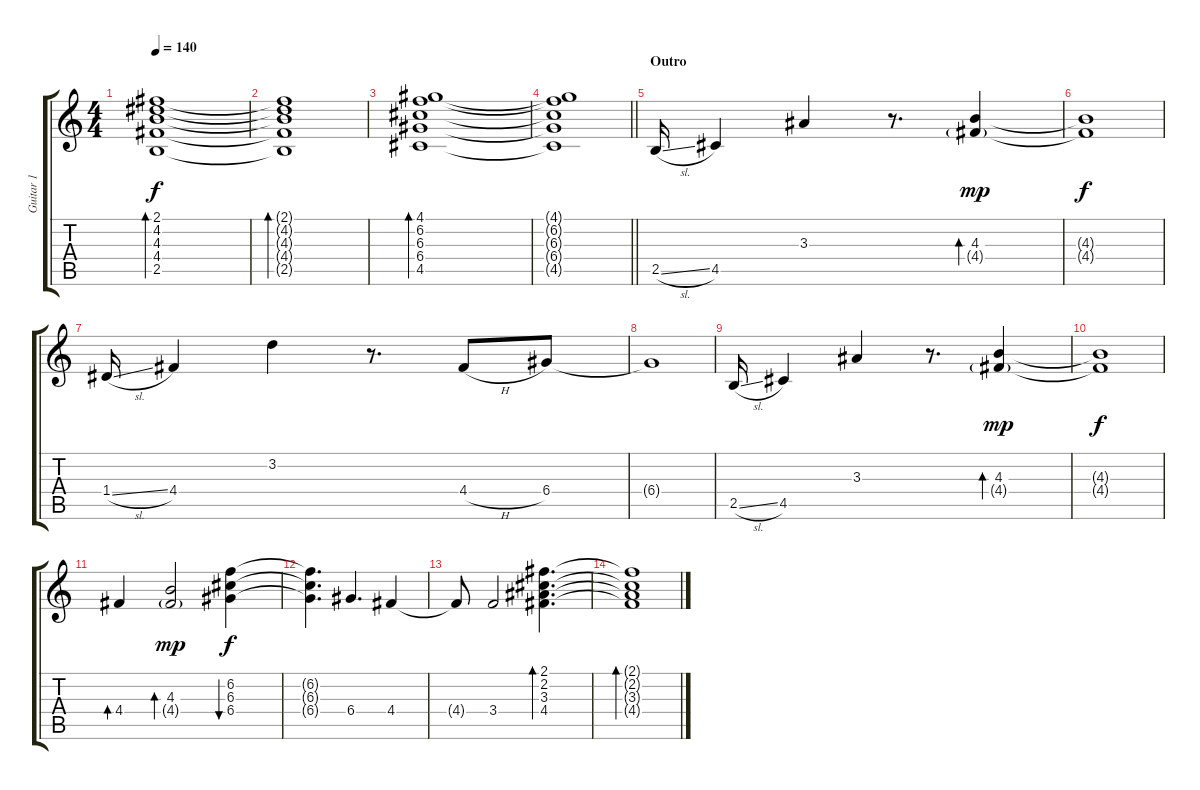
\track ("Guitar 1" "Guitar 1") {instrument electricguitarclean}
\staff {score tabs}
\tuning (E4 B3 G3 D3 A2 E2) {hide}
\ts (4 4)
\tempo 140
\clef g2
\ks c
(2.1 4.2 4.3 4.4 2.5).1{bd 240 dy f} |
(2.1{t} 4.2{t} 4.3{t} 4.4{t} 2.5{t}).1{bd 240} |
(4.1 6.2 6.3 6.4 4.5).1{bd 240} |
\barLineRight lightlight
(4.1{t} 6.2{t} 6.3{t} 6.4{t} 4.5{t}).1 |
\section ("" "Outro")
2.5{sl}.16 4.5.4 3.3.4 r.8{d} (4.3 4.4{g}).4{bd 480 dy mp} |
(4.3{t} 4.4{t}).1{dy f} |
1.4{sl}.16 4.4.4 3.2.4 r.8{d} 4.4{h}.8 6.4.8 |
6.4{t}.1 |
2.5{sl}.16 4.5.4 3.3.4 r.8{d} (4.3 4.4{g}).4{bd 480 dy mp} |
(4.3{t} 4.4{t}).1{dy f} |
4.4.4{bd 480} (4.3 4.4{g}).2{bd 60 dy mp} (6.2 6.3 6.4).4{bu 480 dy f} |
(6.2{t} 6.3{t} 6.4{t}).4{d} 6.4.4{d} 4.4.4 |
4.4{t}.8 3.4.2 (2.1 2.2 3.3 4.4).4{d bd 480} |
(2.1{t} 2.2{t} 3.3{t} 4.4{t}).1{bd 480}
